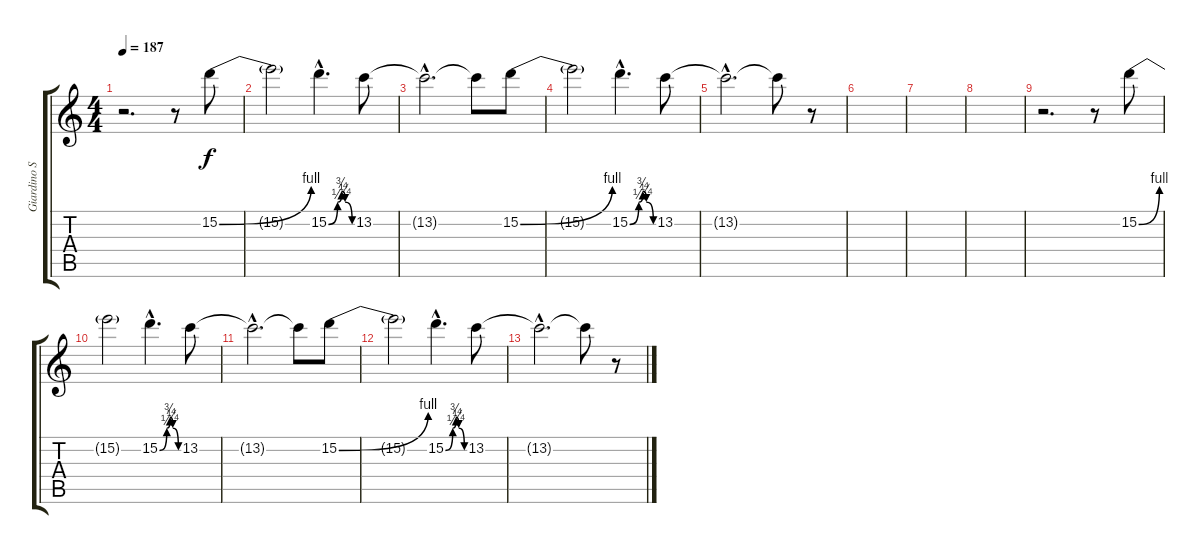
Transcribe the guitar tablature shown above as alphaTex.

\track ("Giardino Solo" "Giardino S") {instrument overdrivenguitar}
\staff {score tabs}
\tuning (E4 B3 G3 D3 A2 E2) {hide}
\ts (4 4)
\tempo 187
\clef g2
\ks c
r.2{d dy f volume 14} r.8 15.2{be (bend 0 0 60 4)}.8 |
15.2{t}.2 15.2{be (custom 0 0 23 1 33 3 42 1 60 0) hac}.4{d} 13.2.8 |
13.2{hac t}.2{d} 13.2{t}.8 15.2{be (bend 0 0 60 4)}.8 |
15.2{t}.2 15.2{be (custom 0 0 23 1 33 3 42 1 60 0) hac}.4{d} 13.2.8 |
13.2{hac t}.2{d} 13.2{t}.8 r.8 |
|
|
|
r.2{d volume 14} r.8 15.2{be (bend 0 0 60 4)}.8 |
15.2{t}.2 15.2{be (custom 0 0 23 1 33 3 42 1 60 0) hac}.4{d} 13.2.8 |
13.2{hac t}.2{d} 13.2{t}.8 15.2{be (bend 0 0 60 4)}.8 |
15.2{t}.2 15.2{be (custom 0 0 23 1 33 3 42 1 60 0) hac}.4{d} 13.2.8 |
13.2{hac t}.2{d} 13.2{t}.8 r.8
